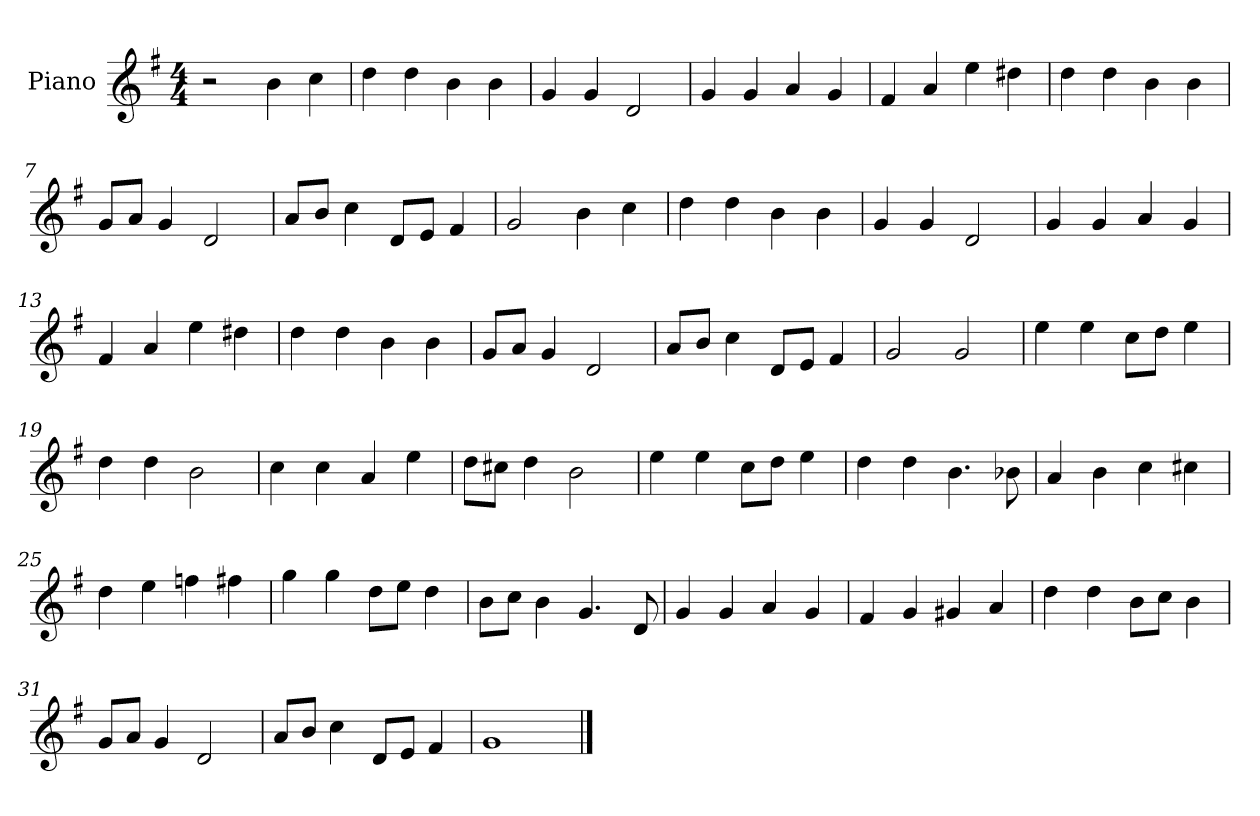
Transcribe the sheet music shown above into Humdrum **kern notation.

**kern
*part1
*staff1
*I"Piano
*I'Pno
*clefG2
*k[f#]
*M4/4
=1
2r
4b\
4cc\
=2
4dd\
4dd\
4b\
4b\
=3
4g/
4g/
2d/
=4
4g/
4g/
4a/
4g/
=5
4f#/
4a/
4ee\
4dd#X\
=6
4dd\
4dd\
4b\
4b\
=7
8g/L
8a/J
4g/
2d/
=8
8a/L
8b/J
4cc\
8d/L
8e/J
4f#/
=9
2g/
4b\
4cc\
=10
4dd\
4dd\
4b\
4b\
=11
4g/
4g/
2d/
=12
4g/
4g/
4a/
4g/
=13
4f#/
4a/
4ee\
4dd#X\
=14
4dd\
4dd\
4b\
4b\
=15
8g/L
8a/J
4g/
2d/
=16
8a/L
8b/J
4cc\
8d/L
8e/J
4f#/
=17
2g/
2g/
=18
4ee\
4ee\
8cc\L
8dd\J
4ee\
=19
4dd\
4dd\
2b\
=20
4cc\
4cc\
4a/
4ee\
=21
8dd\L
8cc#X\J
4dd\
2b\
=22
4ee\
4ee\
8cc\L
8dd\J
4ee\
=23
4dd\
4dd\
4.b\
8b-X\
=24
4a/
4b\
4cc\
4cc#X\
=25
4dd\
4ee\
4ffn\
4ff#X\
=26
4gg\
4gg\
8dd\L
8ee\J
4dd\
=27
8b\L
8cc\J
4b\
4.g/
8d/
=28
4g/
4g/
4a/
4g/
=29
4f#/
4g/
4g#X/
4a/
=30
4dd\
4dd\
8b\L
8cc\J
4b\
=31
8g/L
8a/J
4g/
2d/
=32
8a/L
8b/J
4cc\
8d/L
8e/J
4f#/
=33
1g
==
*-
